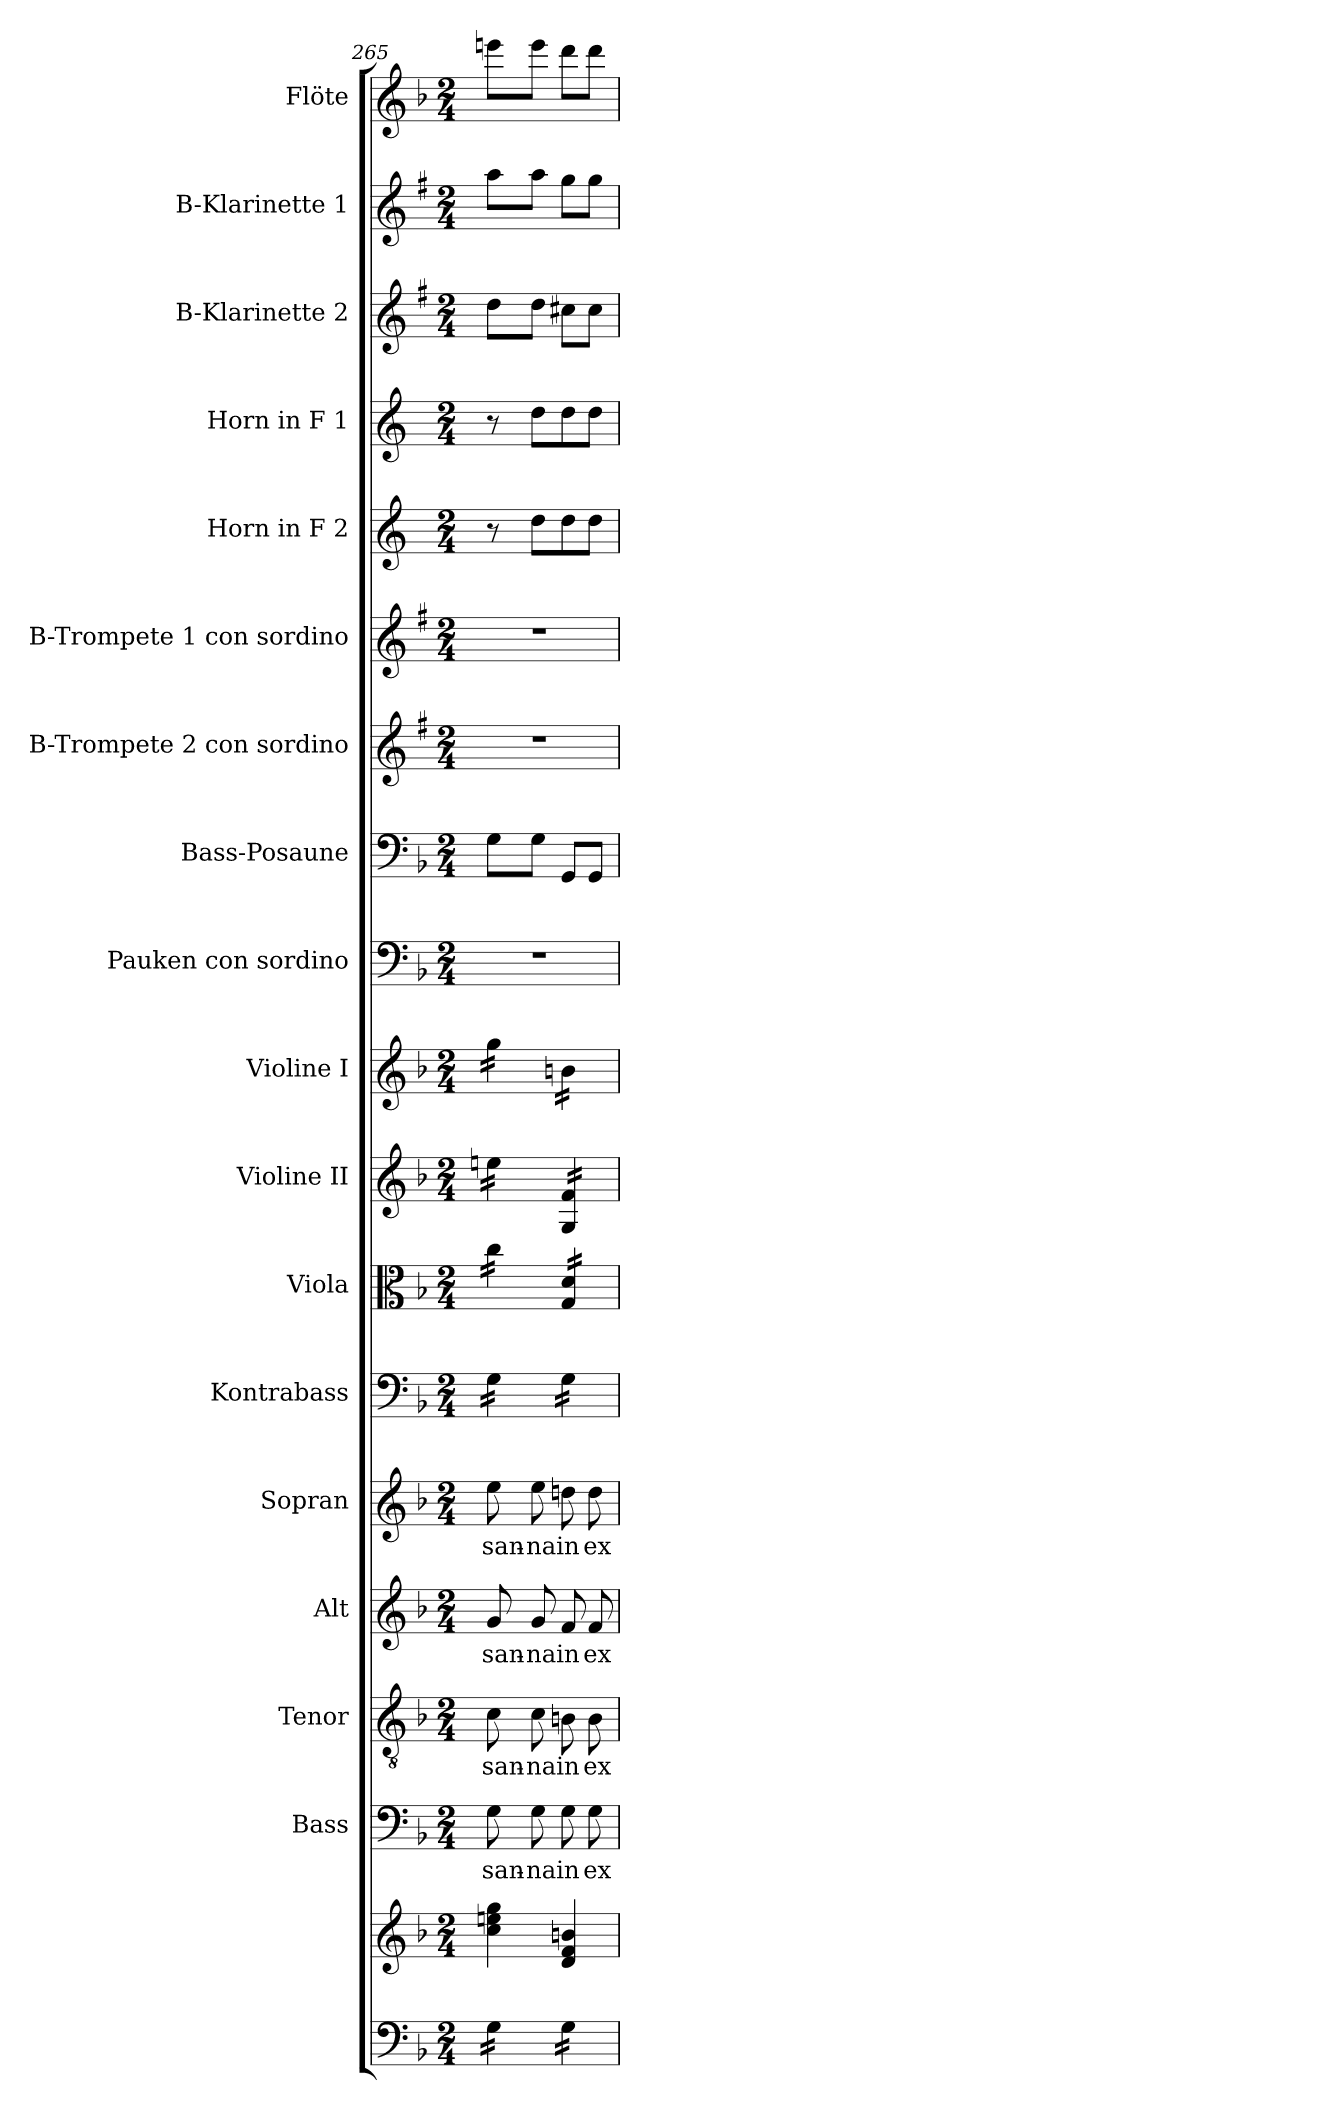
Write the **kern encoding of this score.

**kern	**kern	**kern	**text	**kern	**text	**kern	**text	**kern	**text	**kern	**kern	**kern	**kern	**kern	**kern	**kern	**kern	**kern	**kern	**kern	**kern	**kern
*part18	*part18	*part17	*part17	*part16	*part16	*part15	*part15	*part14	*part14	*part13	*part12	*part11	*part10	*part9	*part8	*part7	*part6	*part5	*part4	*part3	*part2	*part1
*staff19	*staff18	*staff17	*staff17	*staff16	*staff16	*staff15	*staff15	*staff14	*staff14	*staff13	*staff12	*staff11	*staff10	*staff9	*staff8	*staff7	*staff6	*staff5	*staff4	*staff3	*staff2	*staff1
*	*	*I"Bass	*	*I"Tenor	*	*I"Alt	*	*I"Sopran	*	*I"Kontrabass	*I"Viola	*I"Violine II	*I"Violine I	*I"Pauken con sordino	*I"Bass-Posaune	*I"B-Trompete 2 con sordino	*I"B-Trompete 1 con sordino	*I"Horn in F 2	*I"Horn in F 1	*I"B-Klarinette 2	*I"B-Klarinette 1	*I"Flöte
*	*	*I'B.	*	*I'T.	*	*I'A.	*	*I'S.	*	*I'Kb.	*I'Vla.	*I'Vl. II	*I'Vl. I	*I'Pk.	*I'B. Pos.	*I'B Trp. 2	*I'B Trp. 1	*	*	*I'B Kl. 2	*I'B Kl. 1	*I'Fl.
*clefF4	*clefG2	*clefF4	*	*clefGv2	*	*clefG2	*	*clefG2	*	*clefF4	*clefC3	*clefG2	*clefG2	*clefF4	*clefF4	*clefG2	*clefG2	*clefG2	*clefG2	*clefG2	*clefG2	*clefG2
*	*	*	*	*	*	*	*	*	*	*ITrd7c12	*	*	*	*	*	*ITrd1c2	*ITrd1c2	*ITrd4c7	*ITrd4c7	*ITrd1c2	*ITrd1c2	*
*k[b-]	*k[b-]	*k[b-]	*	*k[b-]	*	*k[b-]	*	*k[b-]	*	*k[b-]	*k[b-]	*k[b-]	*k[b-]	*k[b-]	*k[b-]	*k[b-]	*k[b-]	*k[b-]	*k[b-]	*k[b-]	*k[b-]	*k[b-]
*F:	*F:	*F:	*	*F:	*	*F:	*	*F:	*	*F:	*F:	*F:	*F:	*F:	*F:	*F:	*F:	*F:	*F:	*F:	*F:	*F:
*M2/4	*M2/4	*M2/4	*	*M2/4	*	*M2/4	*	*M2/4	*	*M2/4	*M2/4	*M2/4	*M2/4	*M2/4	*M2/4	*M2/4	*M2/4	*M2/4	*M2/4	*M2/4	*M2/4	*M2/4
=265	=265	=265	=265	=265	=265	=265	=265	=265	=265	=265	=265	=265	=265	=265	=265	=265	=265	=265	=265	=265	=265	=265
!	!	!	!LO:LY:b	!	!LO:LY:b	!	!LO:LY:b	!	!LO:LY:b	!	!	!	!	!	!	!	!	!	!	!	!	!
*tremolo	*	*	*	*	*	*	*	*	*	*	*	*	*	*	*	*	*	*	*	*	*	*
*	*	*	*	*	*	*	*	*	*	*tremolo	*	*	*	*	*	*	*	*	*	*	*	*
*	*	*	*	*	*	*	*	*	*	*	*tremolo	*	*	*	*	*	*	*	*	*	*	*
*	*	*	*	*	*	*	*	*	*	*	*	*tremolo	*	*	*	*	*	*	*	*	*	*
*	*	*	*	*	*	*	*	*	*	*	*	*	*tremolo	*	*	*	*	*	*	*	*	*
16G\LL	4cc\ 4een\ 4gg\	8G\	-san-	8c\	-san-	8g/	-san-	8ee\	-san-	16GG\LL	16cc\LL	16een\LL	16gg\LL	2r	8G\L	2r	2r	8r	8r	8cc\L	8gg\L	8eeen\L
16G\	.	.	.	.	.	.	.	.	.	16GG\	16cc\	16een\	16gg\	.	.	.	.	.	.	.	.	.
!	!	!	!LO:LY:b	!	!LO:LY:b	!	!LO:LY:b	!	!LO:LY:b	!	!	!	!	!	!	!	!	!	!	!	!	!
16G\	.	8G\	-na	8c\	-na	8g/	-na	8ee\	-na	16GG\	16cc\	16een\	16gg\	.	8G\J	.	.	8g\L	8g\L	8cc\J	8gg\J	8eee\J
16G\JJ	.	.	.	.	.	.	.	.	.	16GG\JJ	16cc\JJ	16een\JJ	16gg\JJ	.	.	.	.	.	.	.	.	.
!	!	!	!LO:LY:b	!	!LO:LY:b	!	!LO:LY:b	!	!LO:LY:b	!	!	!	!	!	!	!	!	!	!	!	!	!
16G\LL	4d/ 4f/ 4bn/	8G\	in	8Bn\	in	8f/	in	8ddn\	in	16GG\LL	16G/ 16d/LL	16G/ 16f/LL	16bn\LL	.	8GG/L	.	.	8g\	8g\	8bn\L	8ff\L	8ddd\L
16G\	.	.	.	.	.	.	.	.	.	16GG\	16G/ 16d/	16G/ 16f/	16bn\	.	.	.	.	.	.	.	.	.
!	!	!	!LO:LY:b	!	!LO:LY:b	!	!LO:LY:b	!	!LO:LY:b	!	!	!	!	!	!	!	!	!	!	!	!	!
16G\	.	8G\	ex-	8B\	ex-	8f/	ex-	8dd\	ex-	16GG\	16G/ 16d/	16G/ 16f/	16bn\	.	8GG/J	.	.	8g\J	8g\J	8b\J	8ff\J	8ddd\J
16G\JJ	.	.	.	.	.	.	.	.	.	16GG\JJ	16G/ 16d/JJ	16G/ 16f/JJ	16bn\JJ	.	.	.	.	.	.	.	.	.
*	*	*	*	*	*	*	*	*	*	*	*	*	*Xtremolo	*	*	*	*	*	*	*	*	*
*	*	*	*	*	*	*	*	*	*	*	*	*Xtremolo	*	*	*	*	*	*	*	*	*	*
*	*	*	*	*	*	*	*	*	*	*	*Xtremolo	*	*	*	*	*	*	*	*	*	*	*
*	*	*	*	*	*	*	*	*	*	*Xtremolo	*	*	*	*	*	*	*	*	*	*	*	*
*Xtremolo	*	*	*	*	*	*	*	*	*	*	*	*	*	*	*	*	*	*	*	*	*	*
=	=	=	=	=	=	=	=	=	=	=	=	=	=	=	=	=	=	=	=	=	=	=
*-	*-	*-	*-	*-	*-	*-	*-	*-	*-	*-	*-	*-	*-	*-	*-	*-	*-	*-	*-	*-	*-	*-
